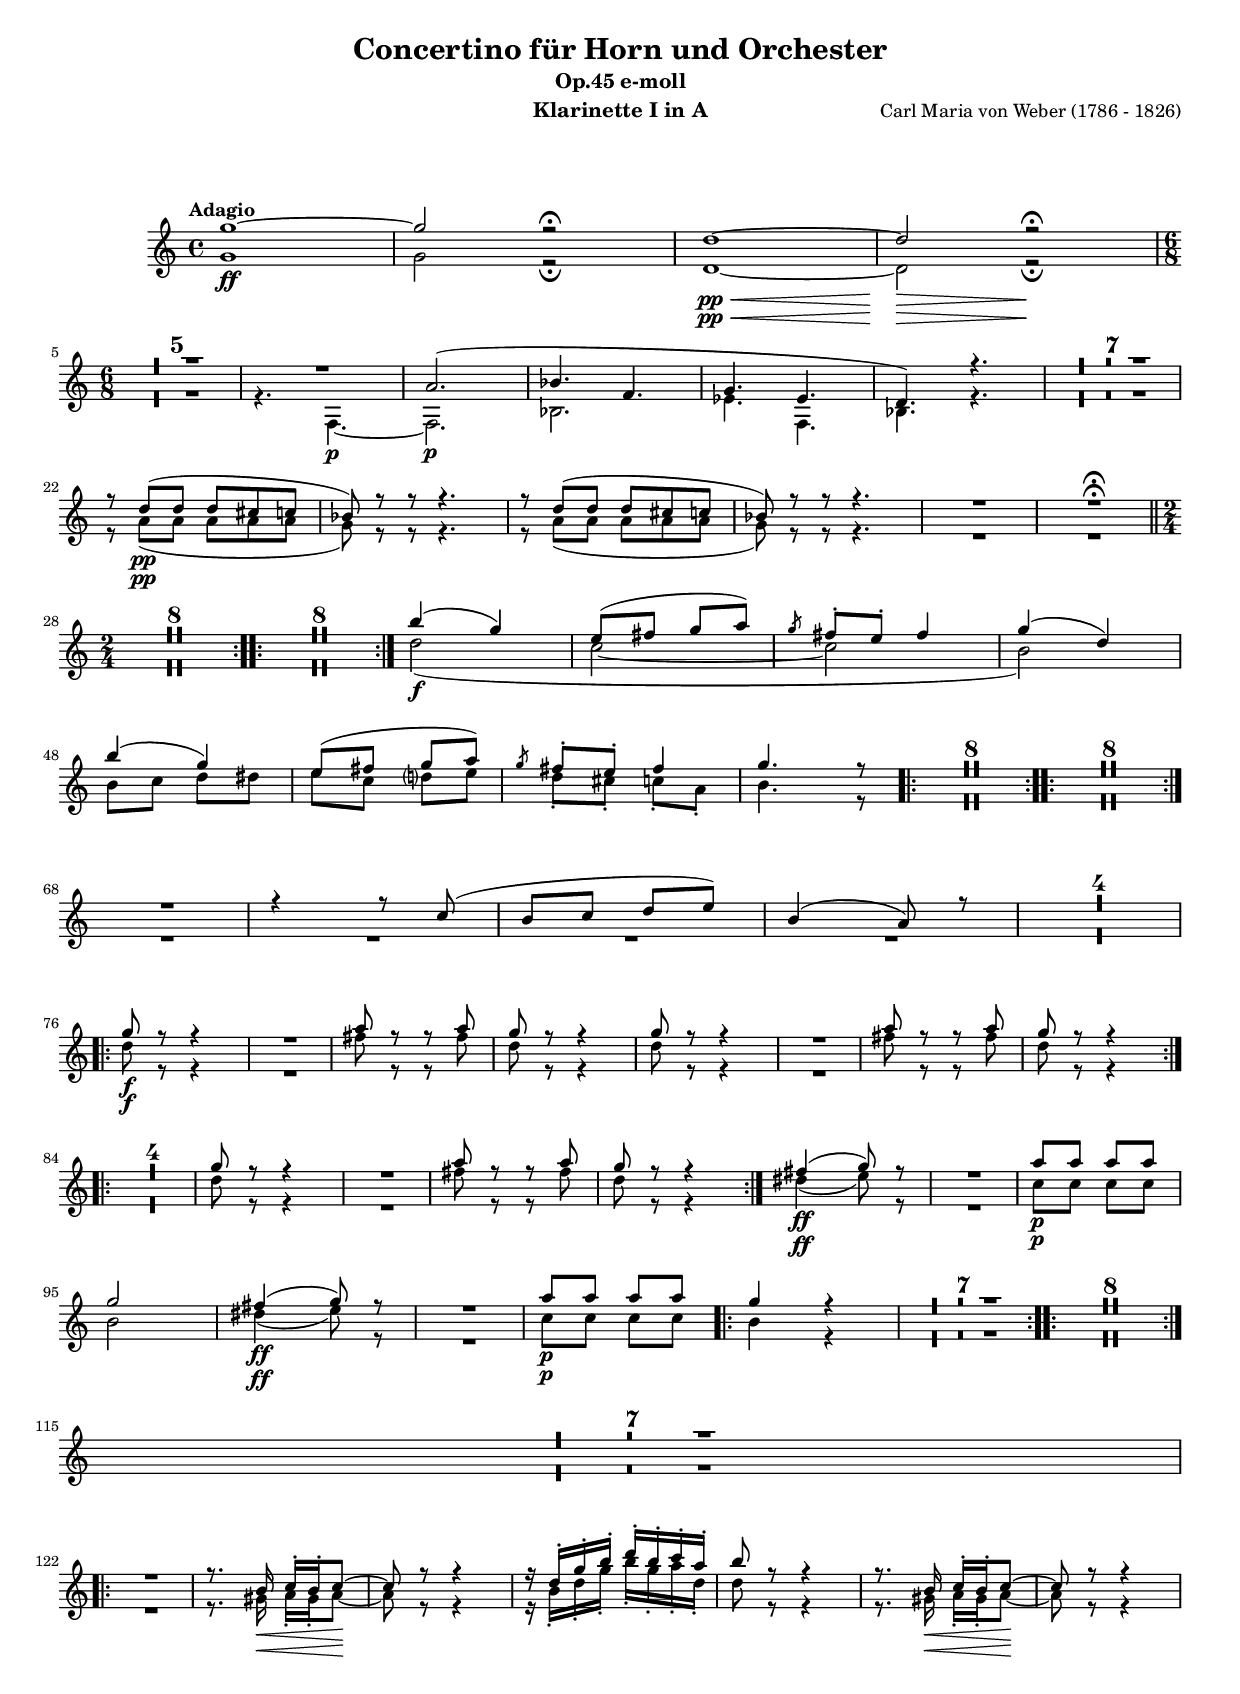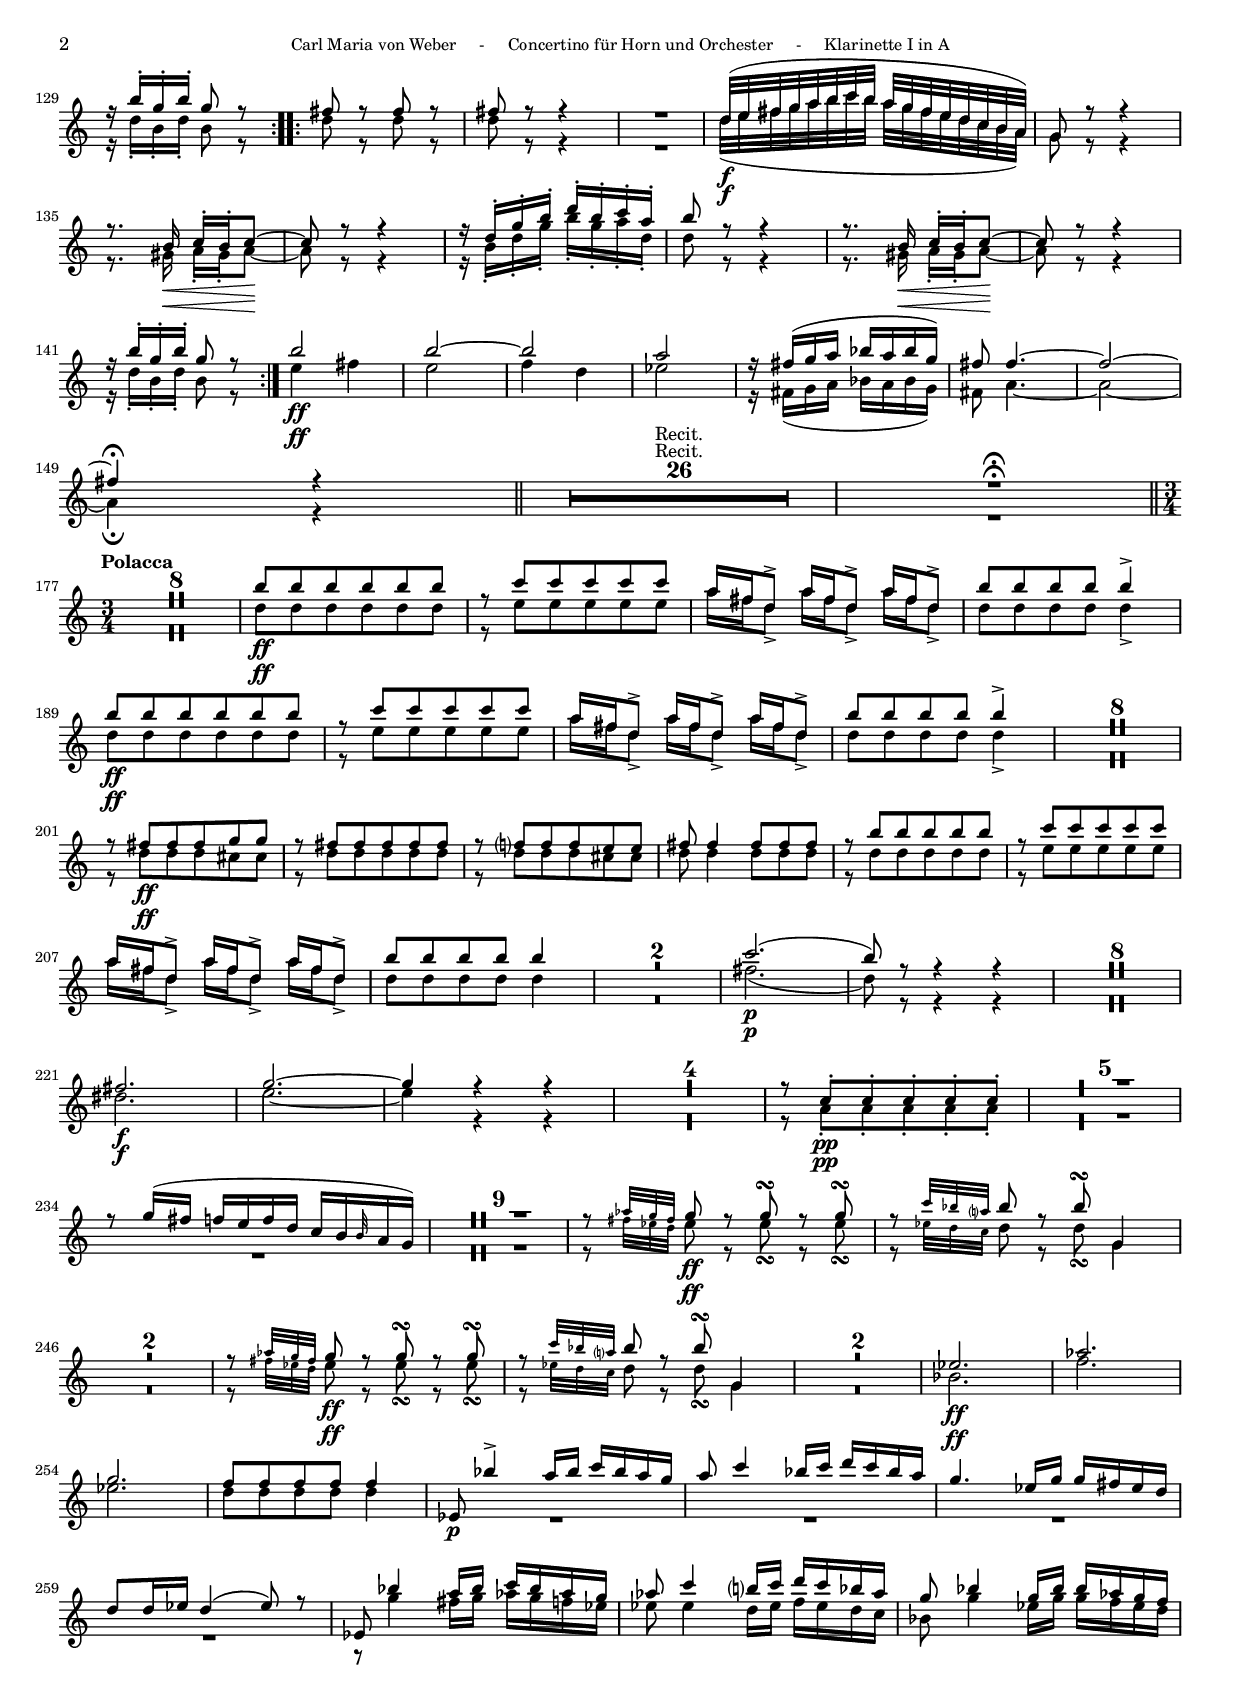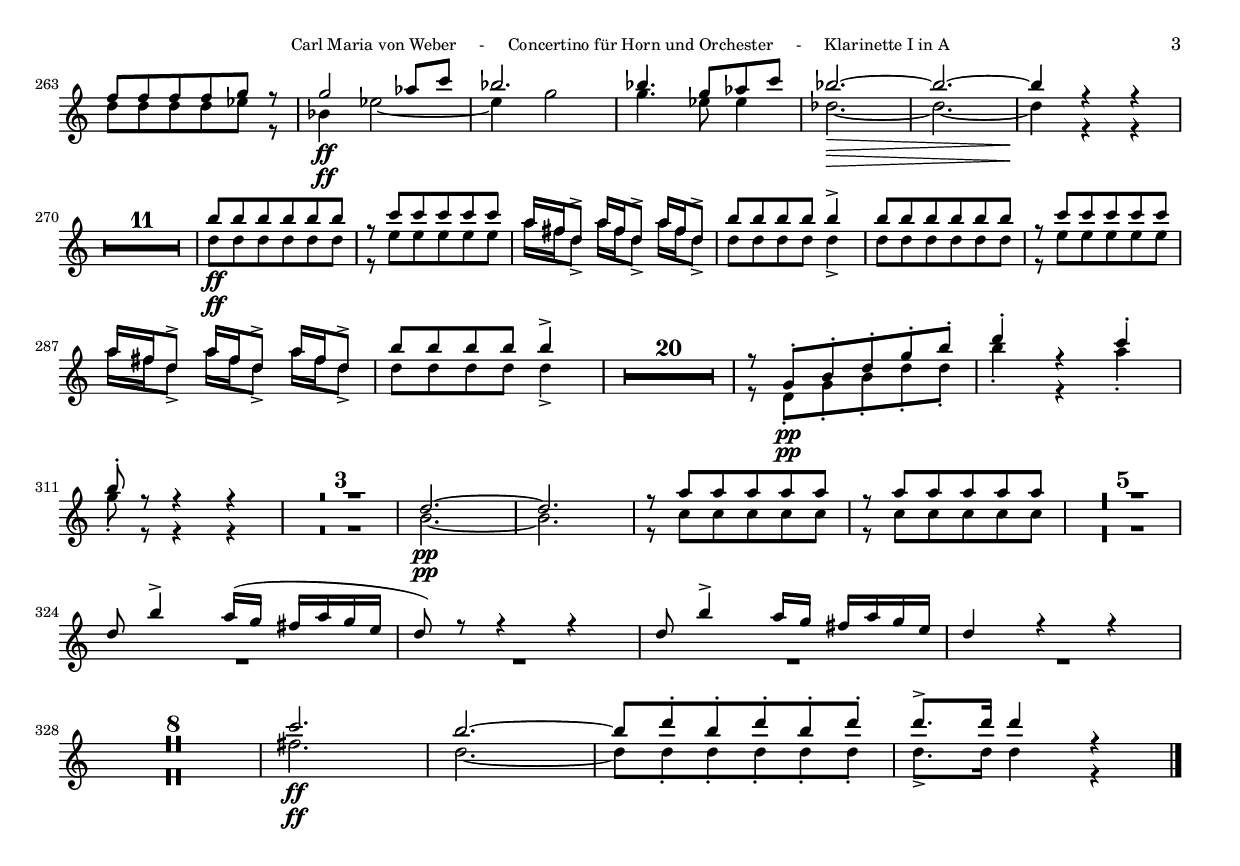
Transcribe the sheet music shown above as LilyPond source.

\version "2.18.2"
\language "deutsch"

\paper {
    top-margin = 10\mm
    bottom-margin = 10\mm
    left-margin = 10\mm
    right-margin = 10\mm
    ragged-last = ##f
}

\header{
  title = "Concertino für Horn und Orchester"
  subtitle = "Op.45 e-moll"
  composerShort = "Carl Maria von Weber"
  composer = "Carl Maria von Weber (1786 - 1826)"
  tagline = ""
}

% Adapt this for automatic line-breaks
mBreak = {}
mBreak = { \break }
#(set-global-staff-size 16)

% Useful snippets
pCresc = _\markup { \dynamic p \italic "cresc." }
mfDim = _\markup { \dynamic mf \italic "dim." }
fCantabile = _\markup { \dynamic f \italic "cantabile" }
smorz = _\markup { \italic "smorz." }
sempreFf = _\markup { \italic "sempre" \dynamic ff }
sempreFff = _\markup { \italic "sempre" \dynamic fff }
pocoF = _\markup { \italic "poco" \dynamic f }
ffz = _\markup { \dynamic { ffz } } 
crescMolto = _\markup { \italic "cresc. molto" }
pMoltoCresc = _\markup { \dynamic p \italic "molto cresc." }
sempreCresc = _\markup { \italic "sempre cresc." }
ppEspr = _\markup { \dynamic pp \italic "espr." }
ppiuEspress = _\markup { \dynamic p \italic "più espress." }
pocoCresc = _\markup { \italic "poco cresc." }
mfEspress = _\markup { \dynamic mf \italic "espress." }
pEspress = _\markup { \dynamic p \italic "espress." }
string = ^\markup { \italic "string." }
stringendo = ^\markup { \italic "stringendo" }
pocoString = ^\markup { \italic "poco string." }
sempreStringendo = ^\markup { \italic "sempre stringendo" }
sempreString = ^\markup { \italic "sempre string." }
tuttaForza = _\markup { \italic "tutta forza" }
allargando = _\markup { \italic "allargando" }
pocoMenoMosso = ^\markup {\italic \bold {"Poco meno mosso."} }
rit = ^\markup {\italic {"rit."} }
rall = ^\markup {\italic {"rall."} }
riten = ^\markup {\italic {"riten."} }
ritATempo = ^\markup { \center-align \italic {"  rit. a tempo"} }
aTempo = ^\markup { \italic {"a tempo"} }
moltoRit = ^\markup { \italic {"molto rit."} }
pocoRit = ^\markup {\italic {"poco rit."} }
pocoRiten = ^\markup {\italic {"poco riten."} }
sec = ^\markup {\italic {"sec."} }
pocoRall = ^\markup {\italic {"poco rall."} }
pocoAPocoRall = ^\markup {\italic {"poco a poco rall."} }
pocoAPocoAccel = ^\markup {\italic {"poco a poco accel."} }
pocoAPocoAccelAlD = ^\markup {\italic {"poco a poco accel. al D"} }
sempreAccel = ^\markup {\italic {"sempre accel."} }
solo = ^\markup { "Solo" }
piuF = _\markup { \italic "più" \dynamic f }
piuP = _\markup { \italic "più" \dynamic p }
lento = ^\markup { \italic "Lento" }
accel = ^\markup { \bold { "accel." } }
tempoPrimo = ^\markup { \italic { "Tempo I" } }

% Adapted from http://lsr.di.unimi.it/LSR/Snippet?id=655
% Make title, subtitle, instrument appear on pages other than the first
#(define (part-not-first-page layout props arg)
   (if (not (= (chain-assoc-get 'page:page-number props -1)
               (ly:output-def-lookup layout 'first-page-number)))
       (interpret-markup layout props arg)
       empty-stencil))

\paper {
  oddHeaderMarkup = \markup
  \fill-line {
    " "
    \on-the-fly #part-not-first-page \fontsize #-1.0 \concat {
      \fromproperty #'header:composerShort
      "     -     "
      \fromproperty #'header:title
      "     -     "
      \fromproperty #'header:instrument
    }
    \on-the-fly #print-page-number-check-first \fromproperty #'page:page-number-string
  }
  evenHeaderMarkup = \markup
  \fill-line {
    \on-the-fly #print-page-number-check-first \fromproperty #'page:page-number-string
    \on-the-fly #part-not-first-page \fontsize #-1.0 \concat {
      \fromproperty #'header:composerShort
      "     -     "
      \fromproperty #'header:title
      "     -     "
      \fromproperty #'header:instrument
    }
    " "
  }
  % Distance between title stuff and music
  markup-system-spacing.basic-distance = #12
  markup-system-spacing.minimum-distance = #12
  markup-system-spacing.padding = #10
  % Distance between music systems
  system-system-spacing.basic-distance = #14
  system-system-spacing.minimum-distance = #14
  % system-system-spacing.padding = #10
  
}

% ---------------------------------------------------------

clarinet_I = {
  \set Score.markFormatter = #format-mark-alphabet
  \accidentalStyle Score.modern-cautionary
  \compressFullBarRests
  \defaultTimeSignature
  \time 4/4
  \tempo "Adagio"
  \key c \major
  \clef violin
  \relative c' {
    % p1 1
    g''1\ff~ |
    g2 r \fermata |
    d1\pp\<~ |
    d2\> r\! \fermata
    \mBreak
    
    % p1 2
    \time 6/8
    R1*6/8*6 |
    a2.(\p |
    b4. f |
    g4. es |
    d4.) r |
    R1*6/8*7 |
    \mBreak
    
    %p1 3
    r8 d'(\pp d d cis c |
    b8) r8 r r4. |
    r8 d( d d cis c |
    b8) r8 r r4. |
    R1*6/8 |
    R1*6/8  \fermataMarkup |
    \bar "||"
    \mBreak
    
    %p1 4
    \time 2/4
    \repeat volta 2 {
      R1*2/4*8
    }
    \repeat volta 2 {
      R1*2/4*8
    }
    h'4( g) |
    e8( fis g a) |
    \slashedGrace g8 fis8-. e-. fis4 |
    g4( d) |
    \mBreak
    
    %p1 5
    h'4( g) |
    e8( fis g a) |
    \slashedGrace g8 fis8-. e-. fis4 |
    g4. r8 |
    \repeat volta 2 {
      R1*2/4*8
    }
    \repeat volta 2 {
      R1*2/4*8
    }
    \mBreak
    
    %p1 6
    R1*2/4 |
    r4 r8 c,( |
    h c d e) |
    h4( a8) r |
    R1*2/4*4 |
    \mBreak
    
    %p1 7
    \repeat volta 2 {
      g'8\f r r4 |
      R1*2/4 |
      a8 r r a |
      g8 r r4 |
      g8 r r4 |
      R1*2/4 |
      a8 r r a |
      g8 r r4 |
    }
    \mBreak
    
    %p1 8
    \repeat volta 4 {
      R1*2/4*4 |
      g8 r r4 |
      R1*2/4 |
      a8 r r a |
      g8 r r4 |
    }
    fis4(\ff g8) r |
    R1*2/4 |
    a8\p a a a |
    \mBreak
    
    %p1 9
    g2 |
    fis4(\ff g8) r |
    R1*2/4 |
    a8\p a a a |
    \repeat volta 2 {
      g4 r |
      R1*2/4*7 |
    }
    \repeat volta 2 {
      R1*2/4*8 |
    }
    \mBreak
    
    %p1 10
    R1*2/4*7
    \mBreak
    
    %p2 1
    \repeat volta 2 {
      R1*2/4 |
      r8. h,16\< c-. h-. c8~\! |
      c8 r r4 |
      r16 d-. g-. h-. d-. h-. c-. a-. |
      h8 r r4 |
      r8. h,16\< c-. h-. c8~\! |
      c8 r r4 |
      \mBreak
      
      %p2 2
      r16 h'-. g-. h-. g8 r |
    }
    \repeat volta 2 {
      fis8 r fis r |
      fis8 r r4 |
      R1*2/4 |
      d32\f( e fis g a h c h a g fis e d c h a) |
      g8 r r4 |
      \mBreak

      %p2 3
      r8. h16\< c-. h-. c8~\! |
      c8 r r4 |
      r16 d-. g-. h-. d-. h-. c-. a-. |
      h8 r r4 |
      r8. h,16\< c-. h-. c8~\! |
      c8 r r4 |
      \mBreak

      %p2 4
      r16 h'-. g-. h-. g8 r |
    }
    h2\ff |
    h2~ |
    h2 |
    a2 |
    r16 fis( g a b a b g) |
    fis8 fis4.~ |
    fis2~ |
    \mBreak
    
    %p2 5
    fis4\fermata r |
    \bar "||"
    R1*2/4*26 ^\markup { "Recit." } |
    R1*2/4\fermataMarkup
    \bar "||"
    \mBreak
    
    %p2 6
    \time 3/4
    \tempo "Polacca"
    R1*3/4*8 |
    h8\ff \repeat unfold 5 { h8 } |
    r8 \repeat unfold 5 { c8 } |
    \repeat unfold 3 { a16 fis d8-> } |
    \repeat unfold 4 h'8 h4-> |
    \mBreak
    
    %p2 7
    h8\ff \repeat unfold 5 { h8 } |
    r8 \repeat unfold 5 { c8 } |
    \repeat unfold 3 { a16 fis d8-> } |
    \repeat unfold 4 h'8 h4-> |
    R1*3/4*8 |
    \mBreak
    
    %p2 8
    r8 fis\ff fis fis g g |
    r8 \repeat unfold 5 { fis } |
    r8 \repeat unfold 3 f e e |
    fis8 fis4 \repeat unfold 3 fis8 |
    r8 \repeat unfold 5 h |
    r8 \repeat unfold 5 c |
    \mBreak
    
    %p2 9
    \repeat unfold 3 { a16 fis d8-> } |
    \repeat unfold 4 h'8 h4 |
    R1*3/4*2 |
    c2.(\p |
    h8) r8 r4 r |
    R1*3/4*8 |
    \mBreak
    
    %p2 10
    fis2.\f |
    g2.~ |
    g4 r r |
    R1*3/4*4 |
    r8 c,8-.\pp \repeat unfold 4 c-. |
    R1*3/4*5 |
    \mBreak
    
    %p3 1
    r8 g'16( fis f e f d c h \grace h32 a16 g) |
    R1*3/4*9 |
    r8 \grace { as'32 g fis } g8\ff r g\turn r g\turn |
    r8 \grace { c32 b a } b8 r b\turn g,4 |
    \mBreak
    
    %p3 2
    R1*3/4*2 |
    r8 \grace { as'32 g fis } g8\ff r g\turn r g\turn |
    r8 \grace { c32 b a } b8 r b\turn g,4 |
    R1*3/4*2 |
    es'2.\ff |
    as2. |
    \mBreak
    
    %p3 3
    g2. |
    \repeat unfold 4 f8 f4 |
    es,8\p b''4-> a16 b c b a g |
    a8 c4 b16 c d c b a |
    g4. es16 g g fis es d |
    \mBreak
    
    %p3 4
    d8 d16 es d4( es8) r |
    es,8 b''4 a16 b c b as g |
    as8 c4 h16 c d c b as |
    g8 b4 g16 b b as g f |
    \mBreak
    
    %p3 5
    \repeat unfold 4 f8 g r |
    g2\ff as8 c |
    b2. |
    b4. g8 as c |
    b2.~\> |
    b2.~ |
    b4\! r r |
    \mBreak
    
    %p3 6
    R1*3/4*11 |
    h8\ff \repeat unfold 5 h8 |
    r8 \repeat unfold 5 c |
    \repeat unfold 3 { a16 fis d8-> } |
    \repeat unfold 4 h'8 h4-> |
    \repeat unfold 6 h8 |
    r8 \repeat unfold 5 c |
    \mBreak
    
    %p3 7
    \repeat unfold 3 { a16 fis d8-> } |
    \repeat unfold 4 h'8 h4-> |
    R1*3/4*20 |
    r8 g,-.\pp h-. d-. g-. h-. |
    d4-. r c-. |
    \mBreak
    
    %p3 8
    h8-. r r4 r |
    R1*3/4*3 |
    d,2.~\pp |
    d2. |
    r8 \repeat unfold 5 a' |
    r8 \repeat unfold 5 a |
    R1*3/4*5 |
    \mBreak
    
    %p3 9
    d,8 h'4-> a16( g fis a g e |
    d8) r r4 r |
    d8 h'4-> a16 g fis a g e |
    d4 r r |
    \mBreak
    
    %p3 10
    R1*3/4*8 |
    c'2.\ff
    h2.~ |
    h8 d-. h-. d-. h-. d-. |
    d8.-> d16 d4 r |
    \bar "|."
  }
}

clarinet_II = {
  \set Score.markFormatter = #format-mark-alphabet
  \accidentalStyle Score.modern-cautionary
  \compressFullBarRests
  \defaultTimeSignature
  \time 4/4
  \tempo "Adagio"
  \key c \major
  \clef violin
  \relative c' {
    % p1 1
    g'1 |
    g2 r \fermata |
    d1\pp\<~ |
    d2\> r\! \fermata
    \mBreak
    
    % p1 2
    \time 6/8
    R1*5/8*6 |
    r4. f,4.~\p |
    f2. |
    b2. |
    es4. f, |
    b4. r |
    R1*6/8*7 |
    \mBreak
    
    
    %p1 3
    r8 a'(\pp a a a a |
    g8) r8 r r4. |
    r8 a( a a a a |
    g8) r8 r r4. |
    R1*6/8 |
    R1*6/8  \fermataMarkup |
    \bar "||"
    \mBreak
    
    %p1 4
    \time 2/4
    \repeat volta 2 {
      R1*2/4*8
    }
    \repeat volta 2 {
      R1*2/4*8
    }
    d'2(\f |
    c2~ |
    c2 |
    h2) |
    \mBreak
    
    %p1 5
    h8 c d dis |
    e8 c d e |
    d8-. cis-. c-. a-. |
    h4. r8 |
    \repeat volta 2 {
      R1*2/4*8
    }
    \repeat volta 2 {
      R1*2/4*8
    }
    \mBreak
    
    %p1 6
    R1*2/4*8 |
    \mBreak
    
    %p1 7
    \repeat volta 2 {
      d8\f r r4 |
      R1*2/4 |
      fis8 r r fis |
      d8 r r4 |
      d8 r r4 |
      R1*2/4 |
      fis8 r r fis |
      d8 r r4 |
    }
    
    %p1 8
    \repeat volta 2 {
      R1*2/4*4 |
      d8 r r4 |
      R1*2/4 |
      fis8 r r fis |
      d8 r r4 |
    }
    dis4(\ff e8) r |
    R1*2/4 |
    c8\p c c c |
    \mBreak
    
    %p1 9
    h2 |
    dis4(\ff e8) r |
    R1*2/4 |
    c8\p c c c |
    \repeat volta 2 {
      h4 r |
      R1*2/4*7 |
    }
    \repeat volta 2 {
      R1*2/4*8 |
    }
    \mBreak
    
    %p1 10
    R1*2/4*7
    \mBreak
    
    %p2 1
    \repeat volta 2 {
      R1*2/4 |
      r8. gis16\< a-. gis-. a8~\! |
      a8 r r4 |
      r16 h-. d-. g-. h-. g-. a-. d,-. |
      d8 r r4 |
      r8. gis,16\< a-. gis-. a8~\! |
      a8 r r4 |
      \mBreak
      
      %p2 2
      r16 d-. h-. d-. h8 r |
    }
    \repeat volta 2 {
      d8 r d r |
      d8 r r4 |
      R1*2/4 |
      d32\f( e fis g a h c h a g fis e d c h a) |
      g8 r r4 |
      \mBreak

      %p2 3
      r8. gis16\< a-. gis-. a8~\! |
      a8 r r4 |
      r16 h-. d-. g-. h-. g-. a-. d,-. |
      d8 r r4 |
      r8. gis,16\< a-. gis-. a8~\! |
      a8 r r4 |
      \mBreak
      
      %p2 4
      r16 d-. h-. d-. h8 r |
    }
    e4\ff fis |
    e2 |
    f4 d |
    es 2|
    r16 fis,( g a b a b g) |
    fis8 a4.~ |
    a2~ |
    \mBreak
    
    %p2 5
    a4\fermata r |
    \bar "||"
    R1*2/4*26 ^\markup { "Recit." } |
    R1*2/4\fermataMarkup
    \bar "||"
    \mBreak
    
    %p2 6
    \time 3/4
    \tempo "Polacca"
    R1*3/4*8 |
    d8\ff \repeat unfold 5 { d8 } |
    r8 \repeat unfold 5 { e8 } |
    \repeat unfold 3 { a16 fis d8-> } |
    \repeat unfold 4 d8 d4-> |
    \mBreak
    
    %p2 7
    d8\ff \repeat unfold 5 { d8 } |
    r8 \repeat unfold 5 { e8 } |
    \repeat unfold 3 { a16 fis d8-> } |
    \repeat unfold 4 d8 d4-> |
    R1*3/4*8 |
    \mBreak
    
    %p2 8
    r8 d\ff d d cis cis |
    r8 \repeat unfold 5 { d } |
    r8 \repeat unfold 3 d cis cis |
    d8 d4 \repeat unfold 3 d8 |
    r8 \repeat unfold 5 d |
    r8 \repeat unfold 5 e |
    \mBreak
    
    %p2 9
    \repeat unfold 3 { a16 fis d8-> } |
    \repeat unfold 4 d8 d4 |
    R1*3/4*2 |
    fis2.(\p |
    d8) r8 r4 r |
    R1*3/4*8 |
    \mBreak
    
    %p2 10
    dis2.\f |
    e2.~ |
    e4 r r |
    R1*3/4*4 |
    r8 a,8-.\pp \repeat unfold 4 a-. |
    R1*3/4*5 |
    \mBreak
    
    %p3 1
    R1*3/4*10 |
    r8 \grace { fis'32 es d } es8\ff r es\turn r es\turn |
    r8 \grace { es32 d c } d8 r d\turn g,4 |
    \mBreak
    
    %p3 2
    R1*3/4*2 |
    r8 \grace { fis'32 es d } es8\ff r es\turn r es\turn |
    r8 \grace { es32 d c } d8 r d\turn g,4 |
    R1*3/4*2 |
    b2.\ff |
    f'2. |
    \mBreak
    
    %p3 3
    es2. |
    \repeat unfold 4 d8 d4 |
    R1*3/4*3 |
    \mBreak
    
    %p3 4
    R1*3/4 |
    r8 g4 fis16 g as g f es |
    es8 es4 d16 es f es d c |
    b8 g'4 es16 g g f es d |
    \mBreak

    %p3 5
    \repeat unfold 4 d8 es r |
    b4\ff es2~ |
    es4 g2 |
    g4. es8 es4 |
    des2.~\> |
    des2.~ |
    des4\! r r |
    \mBreak
    
    %p3 6
    R1*3/4*11 |
    d8\ff \repeat unfold 5 d8 |
    r8 \repeat unfold 5 e |
    \repeat unfold 3 { a16 fis d8-> } |
    \repeat unfold 4 d8 d4-> |
    \repeat unfold 6 d8 |
    r8 \repeat unfold 5 e |
    \mBreak
    
    %p3 7
    \repeat unfold 3 { a16 fis d8-> } |
    \repeat unfold 4 d8 d4-> |
    R1*3/4*20 |
    r8 d,-.\pp g-. h-. d-. d-. |
    h'4-. r a-. |
    \mBreak
    
    %p3 8
    g8-. r r4 r |
    R1*3/4*3 |
    h,2.~\pp |
    h2. |
    r8 \repeat unfold 5 c |
    r8 \repeat unfold 5 c |
    R1*3/4*5 |
    \mBreak
    
    %p3 9
    R1*3/4*4 |
    \mBreak
    
    %p3 10
    R1*3/4*8 |
    fis2.\ff
    d2.~ |
    d8 d-. d-. d-. d-. d-. |
    d8.-> d16 d4 r |
    \bar "|."
  }
}


% ---------------------------------------------------------

\bookpart {
  \header{
    instrument = "Klarinette I in A"
  }
  \score {
    \new Staff {
      \compressFullBarRests
      \set Score.markFormatter = #format-mark-box-alphabet
      \override DynamicLineSpanner.staff-padding = #3
      \accidentalStyle Score.modern-cautionary
      <<
      {
        \transpose a a \clarinet_I
      }
      \\
      {
        \transpose a a \clarinet_II
      }
      >>
    }
  }
}

%{
\bookpart {
  \header{
    instrument = "Klarinette I in Bb"
  }
  \score {
    \new Staff {
      \compressFullBarRests
      \set Score.markFormatter = #format-mark-box-alphabet
      \override DynamicLineSpanner.staff-padding = #3
      \accidentalStyle Score.modern-cautionary
      \new Voice {
        \transpose b a \clarinet_I
      }
    }
  }
}


\bookpart {
  \header{
    instrument = "Klarinette II in Bb"
  }
  \score {
    \new Staff {
      \compressFullBarRests
      \set Score.markFormatter = #format-mark-box-alphabet
      \override DynamicLineSpanner.staff-padding = #3
      \accidentalStyle Score.modern-cautionary
      \new Voice {
        \transpose b a \clarinet_II
      }
    }
  }
}
%}
